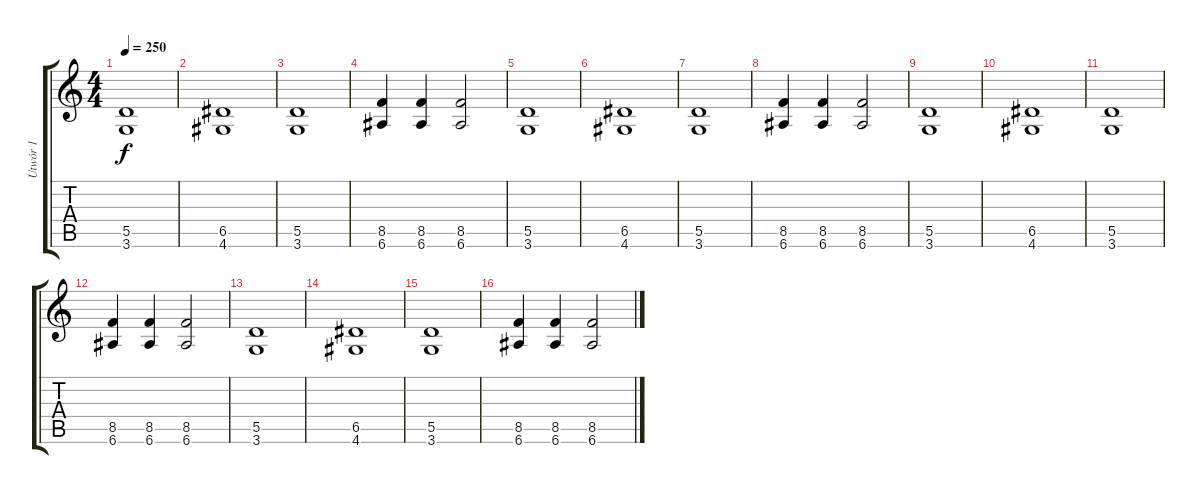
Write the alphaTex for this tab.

\track ("Utwór 1" "Utwór 1") {instrument distortionguitar}
\staff {score tabs}
\tuning (E4 B3 G3 D3 A2 E2) {hide}
\ts (4 4)
\tempo 250
\clef g2
\ks c
(5.5 3.6).1{dy f} |
(6.5 4.6).1 |
(5.5 3.6).1 |
(8.5 6.6).4 (8.5 6.6).4 (8.5 6.6).2 |
(5.5 3.6).1 |
(6.5 4.6).1 |
(5.5 3.6).1 |
(8.5 6.6).4 (8.5 6.6).4 (8.5 6.6).2 |
(5.5 3.6).1 |
(6.5 4.6).1 |
(5.5 3.6).1 |
(8.5 6.6).4 (8.5 6.6).4 (8.5 6.6).2 |
(5.5 3.6).1 |
(6.5 4.6).1 |
(5.5 3.6).1 |
(8.5 6.6).4 (8.5 6.6).4 (8.5 6.6).2
